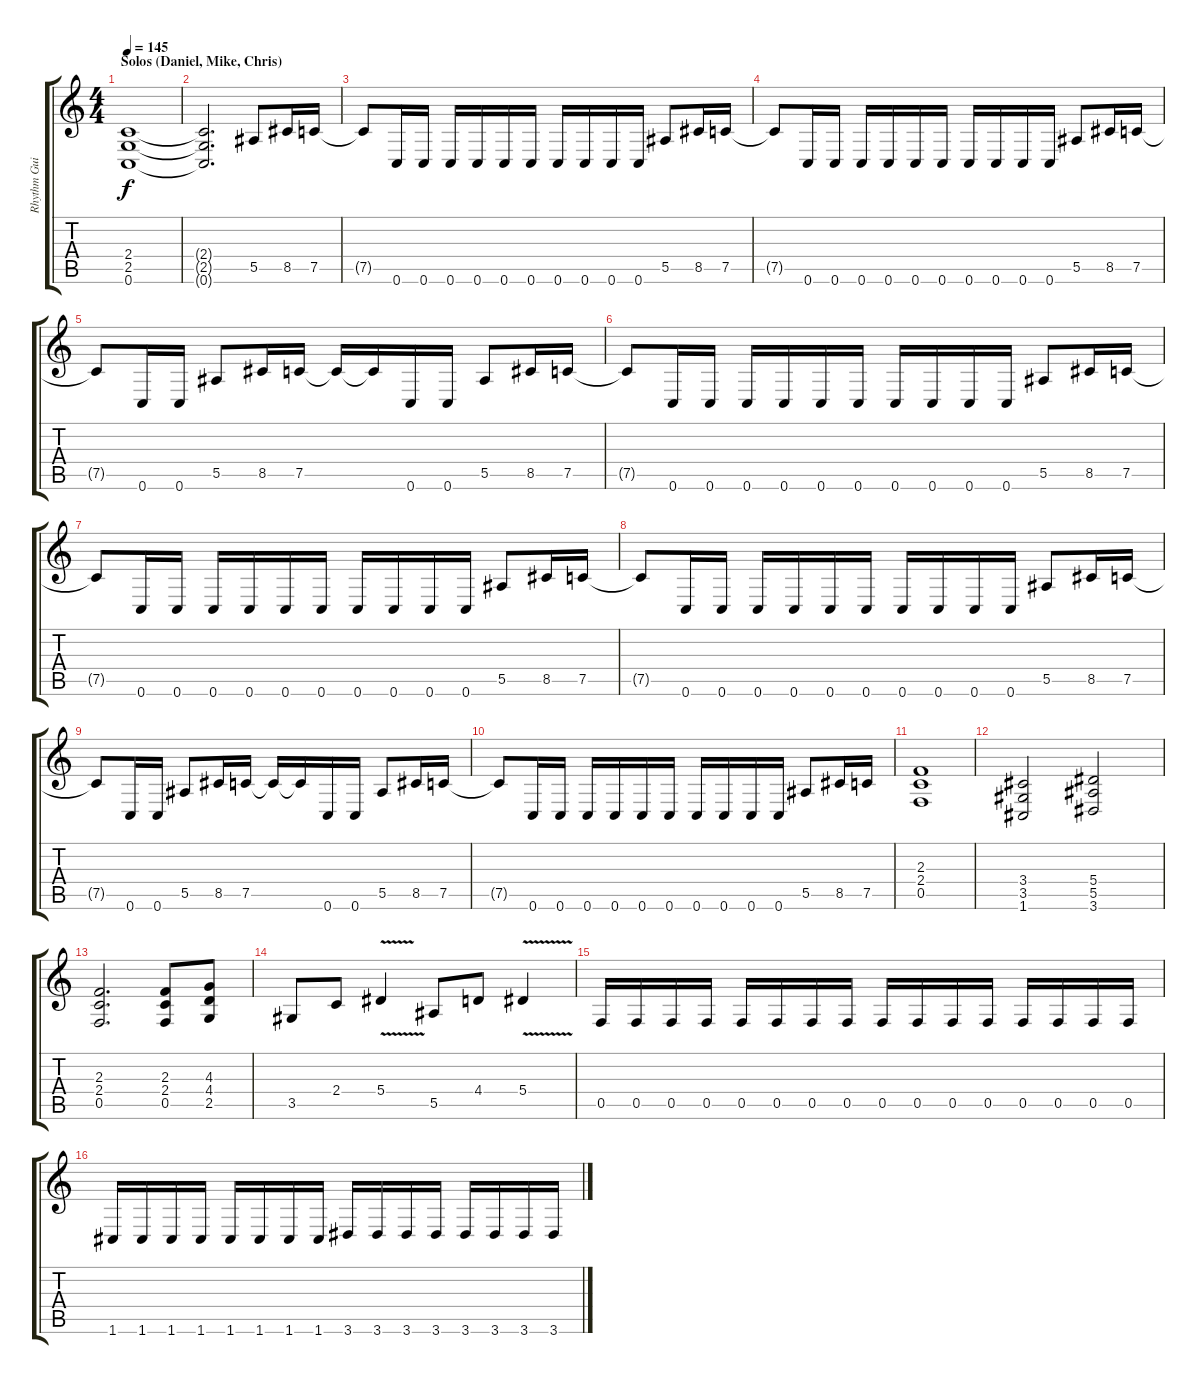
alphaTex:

\track ("Rhythm Guitar 1" "Rhythm Gui") {instrument distortionguitar}
\staff {score tabs}
\tuning (C4 G3 Eb3 Bb2 F2 C2) {hide}
\ts (4 4)
\section ("" "Solos (Daniel, Mike, Chris)")
\tempo 145
\clef g2
\ks c
(2.4 2.5 0.6).1{dy f} |
(2.4{t} 2.5{t} 0.6{t}).2{d} 5.5.8 8.5.16 7.5.16 |
7.5{t}.8 0.6.16 0.6.16 0.6.16 0.6.16 0.6.16 0.6.16 0.6.16 0.6.16 0.6.16 0.6.16 5.5.8 8.5.16 7.5.16 |
7.5{t}.8 0.6.16 0.6.16 0.6.16 0.6.16 0.6.16 0.6.16 0.6.16 0.6.16 0.6.16 0.6.16 5.5.8 8.5.16 7.5.16 |
7.5{t}.8 0.6.16 0.6.16 5.5.8 8.5.16 7.5.16 7.5{t}.16 7.5{t}.16 0.6.16 0.6.16 5.5.8 8.5.16 7.5.16 |
7.5{t}.8 0.6.16 0.6.16 0.6.16 0.6.16 0.6.16 0.6.16 0.6.16 0.6.16 0.6.16 0.6.16 5.5.8 8.5.16 7.5.16 |
7.5{t}.8 0.6.16 0.6.16 0.6.16 0.6.16 0.6.16 0.6.16 0.6.16 0.6.16 0.6.16 0.6.16 5.5.8 8.5.16 7.5.16 |
7.5{t}.8 0.6.16 0.6.16 0.6.16 0.6.16 0.6.16 0.6.16 0.6.16 0.6.16 0.6.16 0.6.16 5.5.8 8.5.16 7.5.16 |
7.5{t}.8 0.6.16 0.6.16 5.5.8 8.5.16 7.5.16 7.5{t}.16 7.5{t}.16 0.6.16 0.6.16 5.5.8 8.5.16 7.5.16 |
7.5{t}.8 0.6.16 0.6.16 0.6.16 0.6.16 0.6.16 0.6.16 0.6.16 0.6.16 0.6.16 0.6.16 5.5.8 8.5.16 7.5.16 |
(2.3 2.4 0.5).1 |
(3.4 3.5 1.6).2 (5.4 5.5 3.6).2 |
(2.3 2.4 0.5).2{d} (2.3 2.4 0.5).8 (4.3 4.4 2.5).8 |
3.5.8 2.4.8 5.4{v}.4 5.5.8 4.4.8 5.4{v}.4 |
0.5.16 0.5.16 0.5.16 0.5.16 0.5.16 0.5.16 0.5.16 0.5.16 0.5.16 0.5.16 0.5.16 0.5.16 0.5.16 0.5.16 0.5.16 0.5.16 |
1.6.16 1.6.16 1.6.16 1.6.16 1.6.16 1.6.16 1.6.16 1.6.16 3.6.16 3.6.16 3.6.16 3.6.16 3.6.16 3.6.16 3.6.16 3.6.16
